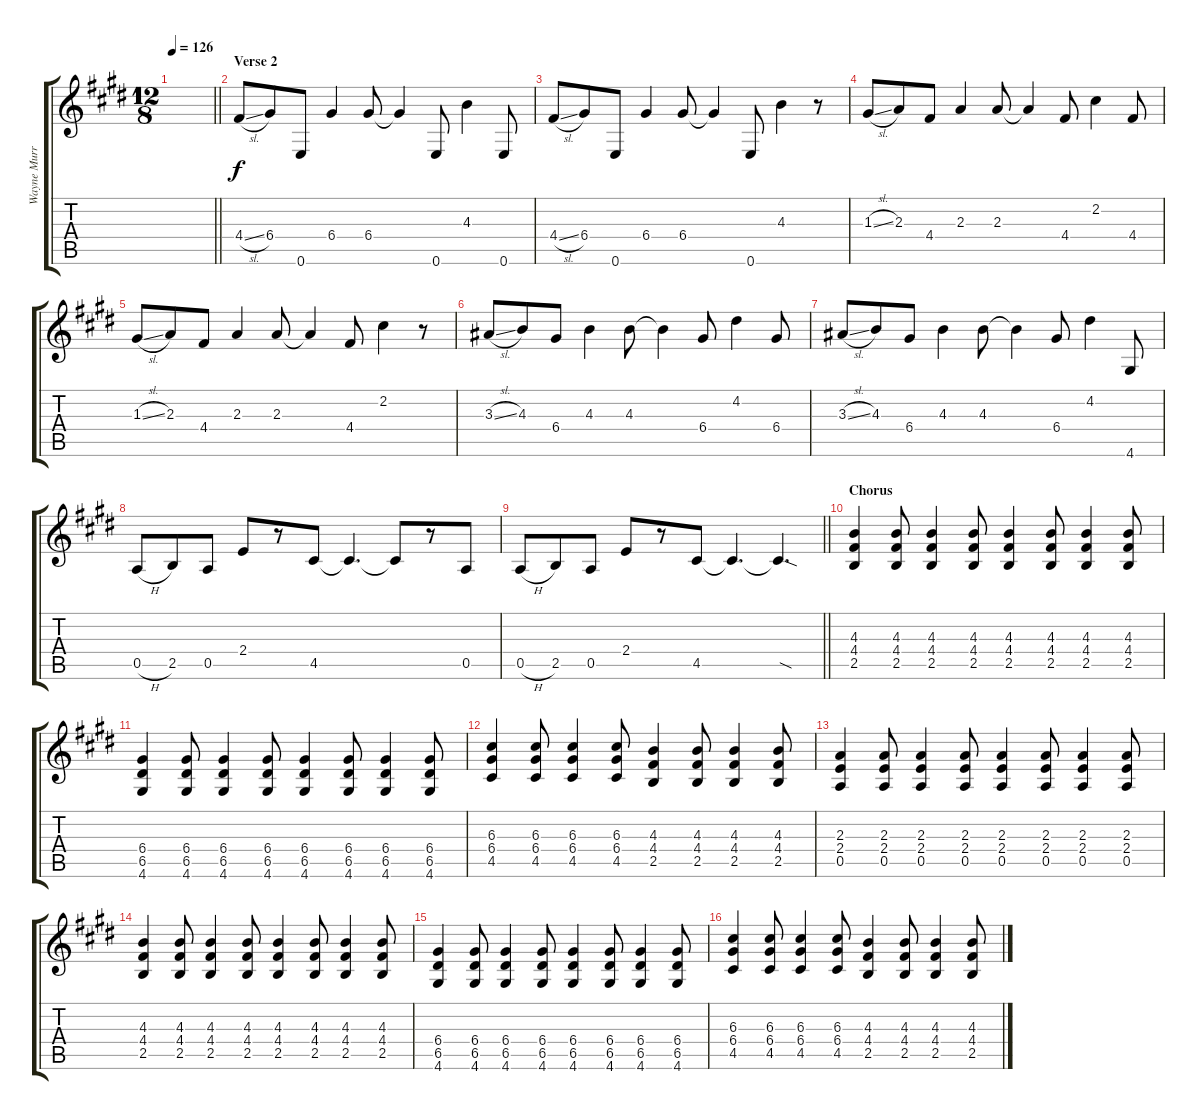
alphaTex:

\track ("Wayne Murray (Guitar)" "Wayne Murr") {instrument electricguitarclean}
\staff {score tabs}
\tuning (E4 B3 G3 D3 A2 E2) {hide}
\ts (12 8)
\tempo 126
\clef g2
\barLineRight lightlight
\ks e
|
\section ("" "Verse 2")
4.4{sl}.8 6.4.8 0.6.8 6.4.4 6.4.8 6.4{t}.4 0.6.8 4.3.4 0.6.8 |
4.4{sl}.8 6.4.8 0.6.8 6.4.4 6.4.8 6.4{t}.4 0.6.8 4.3.4 r.8 |
1.3{sl}.8 2.3.8 4.4.8 2.3.4 2.3.8 2.3{t}.4 4.4.8 2.2.4 4.4.8 |
1.3{sl}.8 2.3.8 4.4.8 2.3.4 2.3.8 2.3{t}.4 4.4.8 2.2.4 r.8 |
3.3{sl}.8 4.3.8 6.4.8 4.3.4 4.3.8 4.3{t}.4 6.4.8 4.2.4 6.4.8 |
3.3{sl}.8 4.3.8 6.4.8 4.3.4 4.3.8 4.3{t}.4 6.4.8 4.2.4 4.6.8 |
0.5{h}.8 2.5.8 0.5.8 2.4.8 r.8 4.5.8 4.5{t}.4{d} 4.5{t}.8 r.8 0.5.8 |
\barLineRight lightlight
0.5{h}.8 2.5.8 0.5.8 2.4.8 r.8 4.5.8 4.5{t}.4{d} 4.5{sod t}.4{d} |
\section ("" "Chorus")
(4.3 4.4 2.5).4{instrument overdrivenguitar} (4.3 4.4 2.5).8 (4.3 4.4 2.5).4 (4.3 4.4 2.5).8 (4.3 4.4 2.5).4 (4.3 4.4 2.5).8 (4.3 4.4 2.5).4 (4.3 4.4 2.5).8 |
(6.4 6.5 4.6).4 (6.4 6.5 4.6).8 (6.4 6.5 4.6).4 (6.4 6.5 4.6).8 (6.4 6.5 4.6).4 (6.4 6.5 4.6).8 (6.4 6.5 4.6).4 (6.4 6.5 4.6).8 |
(6.3 6.4 4.5).4 (6.3 6.4 4.5).8 (6.3 6.4 4.5).4 (6.3 6.4 4.5).8 (4.3 4.4 2.5).4 (4.3 4.4 2.5).8 (4.3 4.4 2.5).4 (4.3 4.4 2.5).8 |
(2.3 2.4 0.5).4 (2.3 2.4 0.5).8 (2.3 2.4 0.5).4 (2.3 2.4 0.5).8 (2.3 2.4 0.5).4 (2.3 2.4 0.5).8 (2.3 2.4 0.5).4 (2.3 2.4 0.5).8 |
(4.3 4.4 2.5).4 (4.3 4.4 2.5).8 (4.3 4.4 2.5).4 (4.3 4.4 2.5).8 (4.3 4.4 2.5).4 (4.3 4.4 2.5).8 (4.3 4.4 2.5).4 (4.3 4.4 2.5).8 |
(6.4 6.5 4.6).4 (6.4 6.5 4.6).8 (6.4 6.5 4.6).4 (6.4 6.5 4.6).8 (6.4 6.5 4.6).4 (6.4 6.5 4.6).8 (6.4 6.5 4.6).4 (6.4 6.5 4.6).8 |
(6.3 6.4 4.5).4 (6.3 6.4 4.5).8 (6.3 6.4 4.5).4 (6.3 6.4 4.5).8 (4.3 4.4 2.5).4 (4.3 4.4 2.5).8 (4.3 4.4 2.5).4 (4.3 4.4 2.5).8
